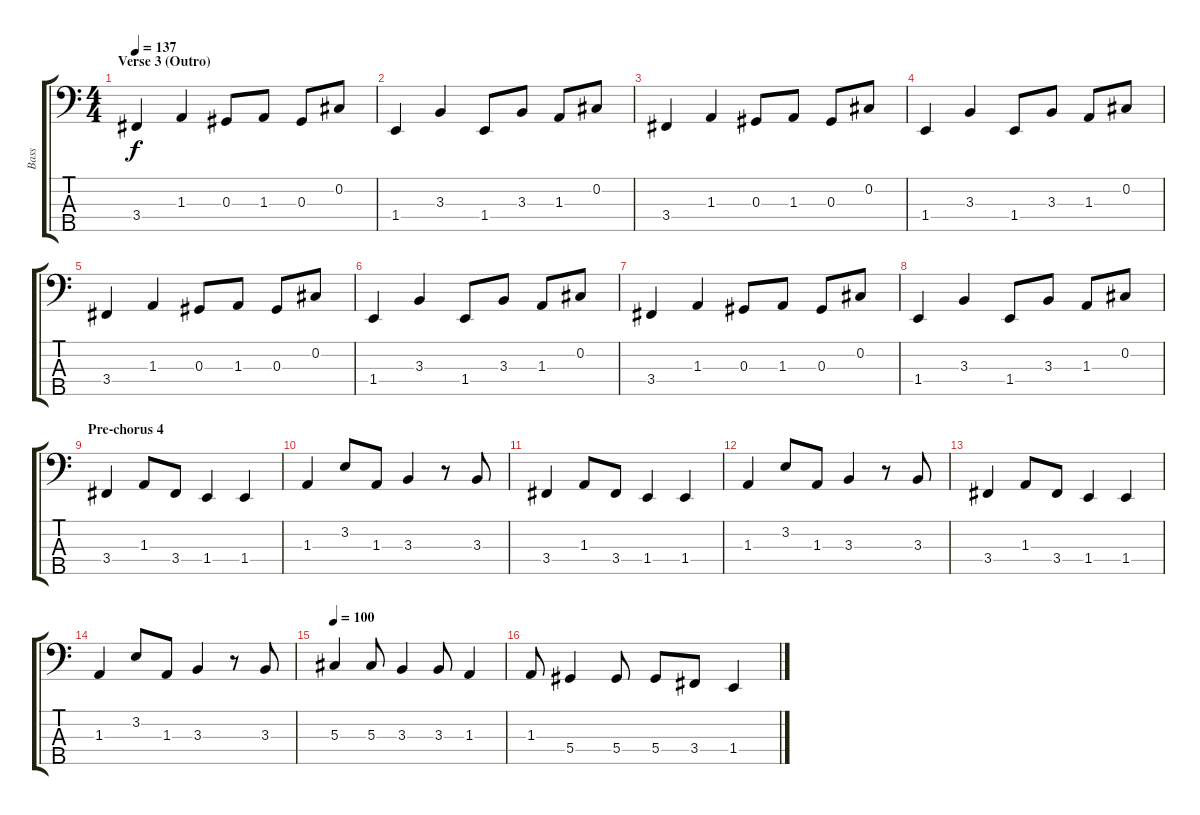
\track ("Bass" "Bass") {instrument electricbassfinger}
\staff {score tabs}
\tuning (Gb2 Db2 Ab1 Eb1 Bb0) {hide}
\ts (4 4)
\section ("" "Verse 3 (Outro)")
\tempo 137
\clef f4
\ks c
3.4.4{dy f} 1.3.4 0.3.8 1.3.8 0.3.8 0.2.8 |
1.4.4 3.3.4 1.4.8 3.3.8 1.3.8 0.2.8 |
3.4.4 1.3.4 0.3.8 1.3.8 0.3.8 0.2.8 |
1.4.4 3.3.4 1.4.8 3.3.8 1.3.8 0.2.8 |
3.4.4 1.3.4 0.3.8 1.3.8 0.3.8 0.2.8 |
1.4.4 3.3.4 1.4.8 3.3.8 1.3.8 0.2.8 |
3.4.4 1.3.4 0.3.8 1.3.8 0.3.8 0.2.8 |
1.4.4 3.3.4 1.4.8 3.3.8 1.3.8 0.2.8 |
\section ("" "Pre-chorus 4")
3.4.4 1.3.8 3.4.8 1.4.4 1.4.4 |
1.3.4 3.2.8 1.3.8 3.3.4 r.8 3.3.8 |
3.4.4 1.3.8 3.4.8 1.4.4 1.4.4 |
1.3.4 3.2.8 1.3.8 3.3.4 r.8 3.3.8 |
3.4.4 1.3.8 3.4.8 1.4.4 1.4.4 |
1.3.4 3.2.8 1.3.8 3.3.4 r.8 3.3.8 |
\tempo 100
5.3.4 5.3.8 3.3.4 3.3.8 1.3.4 |
1.3.8 5.4.4 5.4.8 5.4.8 3.4.8 1.4.4
